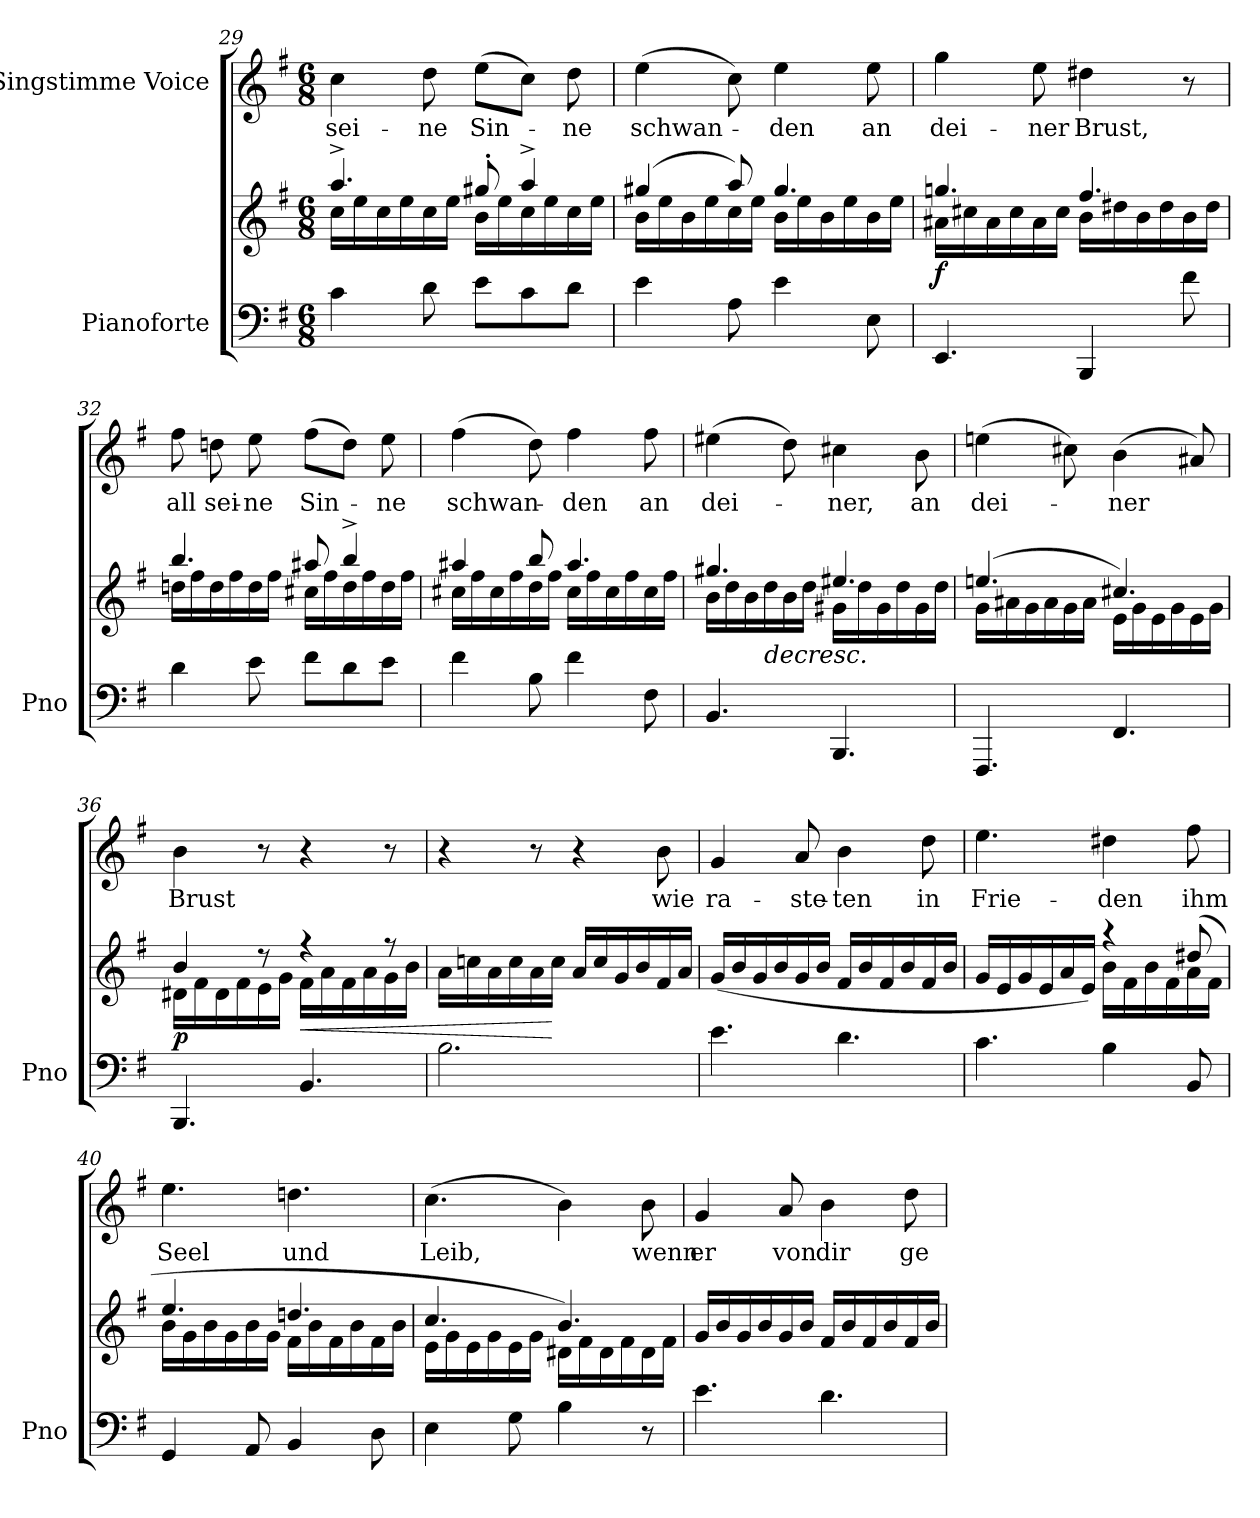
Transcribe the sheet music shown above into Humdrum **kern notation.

**kern	**kern	**dynam	**kern	**text
*part2	*part2	*part2	*part1	*part1
*staff3	*staff2	*staff2/3	*staff1	*staff1
*I"Pianoforte	*	*	*I"Singstimme Voice	*
*I'Pno	*	*	*	*
*clefF4	*clefG2	*	*clefG2	*
*k[f#]	*k[f#]	*	*k[f#]	*
*M6/8	*M6/8	*	*M6/8	*
=29	=29	=29	=29	=29
*	*^	*	*	*
4c\	4.aa^/	16cc\LL	.	4cc\	sei-
.	.	16ee\	.	.	.
.	.	16cc\	.	.	.
.	.	16ee\	.	.	.
8d\	.	16cc\	.	8dd\	-ne
.	.	16ee\JJ	.	.	.
8e\L	8gg#X'/	16b\LL	.	(8ee\L	Sin-
.	.	16ee\	.	.	.
8c\	4aa^/	16cc\	.	8cc\J)	.
.	.	16ee\	.	.	.
8d\J	.	16cc\	.	8dd\	-ne
.	.	16ee\JJ	.	.	.
=30	=30	=30	=30	=30	=30
4e\	(4gg#X/	16b\LL	.	(4ee\	schwan-
.	.	16ee\	.	.	.
.	.	16b\	.	.	.
.	.	16ee\	.	.	.
8A\	8aa/)	16cc\	.	8cc\)	.
.	.	16ee\JJ	.	.	.
4e\	4.gg#/	16b\LL	.	4ee\	-den
.	.	16ee\	.	.	.
.	.	16b\	.	.	.
.	.	16ee\	.	.	.
8E\	.	16b\	.	8ee\	an
.	.	16ee\JJ	.	.	.
=31	=31	=31	=31	=31	=31
!	!	!	!LO:DY:b	!	!
4.EE/	4.ggn/	16a#X\LL	f	4gg\	dei-
.	.	16cc#X\	.	.	.
.	.	16a#\	.	.	.
.	.	16cc#\	.	.	.
.	.	16a#\	.	8ee\	-ner
.	.	16cc#\JJ	.	.	.
4BBB/	4.ff#/	16b\LL	.	4dd#X\	Brust,
.	.	16dd#X\	.	.	.
.	.	16b\	.	.	.
.	.	16dd#\	.	.	.
8f#\	.	16b\	.	8r	.
.	.	16dd#\JJ	.	.	.
=32	=32	=32	=32	=32	=32
4d\	4.bb/	16ddn\LL	.	8ff#\	all
.	.	16ff#\	.	.	.
.	.	16dd\	.	8ddn\	sei-
.	.	16ff#\	.	.	.
8e\	.	16dd\	.	8ee\	-ne
.	.	16ff#\JJ	.	.	.
8f#\L	8aa#X/	16cc#X\LL	.	(8ff#\L	Sin-
.	.	16ff#\	.	.	.
8d\	4bb^/	16dd\	.	8dd\J)	.
.	.	16ff#\	.	.	.
8e\J	.	16dd\	.	8ee\	-ne
.	.	16ff#\JJ	.	.	.
=33	=33	=33	=33	=33	=33
4f#\	4aa#X/	16cc#X\LL	.	(4ff#\	schwan-
.	.	16ff#\	.	.	.
.	.	16cc#\	.	.	.
.	.	16ff#\	.	.	.
8B\	8bb/	16dd\	.	8dd\)	.
.	.	16ff#\JJ	.	.	.
4f#\	4.aa#/	16cc#\LL	.	4ff#\	-den
.	.	16ff#\	.	.	.
.	.	16cc#\	.	.	.
.	.	16ff#\	.	.	.
8F#\	.	16cc#\	.	8ff#\	an
.	.	16ff#\JJ	.	.	.
=34	=34	=34	=34	=34	=34
4.BB/	4.gg#X/	16b\LL	.	(4ee#X\	dei-
.	.	16dd\	.	.	.
.	.	16b\	.	.	.
!	!	!	!LO:HP:b	!	!
.	.	16dd\	>	.	.
.	.	16b\	.	8dd\)	.
.	.	16dd\JJ	.	.	.
4.BBB/	4.ee#X/	16g#X\LL	.	4cc#X\	-ner,
.	.	16dd\	.	.	.
.	.	16g#\	.	.	.
.	.	16dd\	.	.	.
.	.	16g#\	.	8b\	an
.	.	16dd\JJ	.	.	.
=35	=35	=35	=35	=35	=35
4.FFF#/	(4.een/	16g\LL	.	(4een\	dei-
.	.	16a#X\	.	.	.
.	.	16g\	.	.	.
.	.	16a#\	.	.	.
.	.	16g\	.	8cc#X\)	.
.	.	16a#\JJ	.	.	.
4.FF#/	4.cc#X/)	16e\LL	.	(4b\	-ner
.	.	16g\	.	.	.
.	.	16e\	.	.	.
.	.	16g\	.	.	.
.	.	16e\	.	8a#X/)	.
.	.	16g\JJ	.	.	.
=36	=36	=36	=36	=36	=36
!	!	!	!LO:DY:b	!	!
4.BBB/	4b/	16d#X\LL	p	4b\	Brust
.	.	16f#\	.	.	.
.	.	16d#\	.	.	.
.	.	16f#\	.	.	.
.	8r	16e\	.	8r	.
.	.	16g\JJ	.	.	.
!	!	!	!LO:HP:b	!	!
4.BB/	4r	16f#\LL	<	4r	.
.	.	16a\	.	.	.
.	.	16f#\	.	.	.
.	.	16a\	.	.	.
.	8r	16g\	.	8r	.
.	.	16b\JJ	.	.	.
*	*v	*v	*	*	*
.	.	]	.	.
=37	=37	=37	=37	=37
2.B\	16a\LL	.	4r	.
.	16ccn\	.	.	.
.	16a\	.	.	.
.	16cc\	.	.	.
.	16a\	.	8r	.
.	16cc\JJ	[	.	.
.	16a/LL	.	4r	.
.	16cc/	.	.	.
.	16g/	.	.	.
.	16b/	.	.	.
.	16f#/	.	8b\	wie
.	16a/JJ	.	.	.
=38	=38	=38	=38	=38
4.e\	(16g/LL	.	4g/	ra-
.	16b/	.	.	.
.	16g/	.	.	.
.	16b/	.	.	.
.	16g/	.	8a/	-ste-
.	16b/JJ	.	.	.
4.d\	16f#/LL	.	4b\	-ten
.	16b/	.	.	.
.	16f#/	.	.	.
.	16b/	.	.	.
.	16f#/	.	8dd\	in
.	16b/JJ	.	.	.
=39	=39	=39	=39	=39
*	*^	*	*	*
4.c\	16g/LL	4.ryy	.	4.ee\	Frie-
.	16e/	.	.	.	.
.	16g/	.	.	.	.
.	16e/	.	.	.	.
.	16a/	.	.	.	.
.	16e/JJ)	.	.	.	.
4B\	4r	16b\LL	.	4dd#X\	-den
.	.	16f#\	.	.	.
.	.	16b\	.	.	.
.	.	16f#\	.	.	.
8BB/	(8dd#X/	16a\	.	8ff#\	ihm
.	.	16f#\JJ	.	.	.
=40	=40	=40	=40	=40	=40
4GG/	4.ee/	16b\LL	.	4.ee\	Seel
.	.	16g\	.	.	.
.	.	16b\	.	.	.
.	.	16g\	.	.	.
8AA/	.	16b\	.	.	.
.	.	16g\JJ	.	.	.
4BB/	4.ddn/	16f#\LL	.	4.ddn\	und
.	.	16b\	.	.	.
.	.	16f#\	.	.	.
.	.	16b\	.	.	.
8D\	.	16f#\	.	.	.
.	.	16b\JJ	.	.	.
=41	=41	=41	=41	=41	=41
4E\	4.cc/	16e\LL	.	(4.cc\	Leib,
.	.	16g\	.	.	.
.	.	16e\	.	.	.
.	.	16g\	.	.	.
8G\	.	16e\	.	.	.
.	.	16g\JJ	.	.	.
4B\	4.b/)	16d#X\LL	.	4b\)	.
.	.	16f#\	.	.	.
.	.	16d#\	.	.	.
.	.	16f#\	.	.	.
8r	.	16d#\	.	8b\	wenn
.	.	16f#\JJ	.	.	.
*	*v	*v	*	*	*
=42	=42	=42	=42	=42
4.e\	16g/LL	.	4g/	er
.	16b/	.	.	.
.	16g/	.	.	.
.	16b/	.	.	.
.	16g/	.	8a/	von
.	16b/JJ	.	.	.
4.d\	16f#/LL	.	4b\	dir
.	16b/	.	.	.
.	16f#/	.	.	.
.	16b/	.	.	.
.	16f#/	.	8dd\	ge-
.	16b/JJ	.	.	.
=	=	=	=	=
*-	*-	*-	*-	*-
